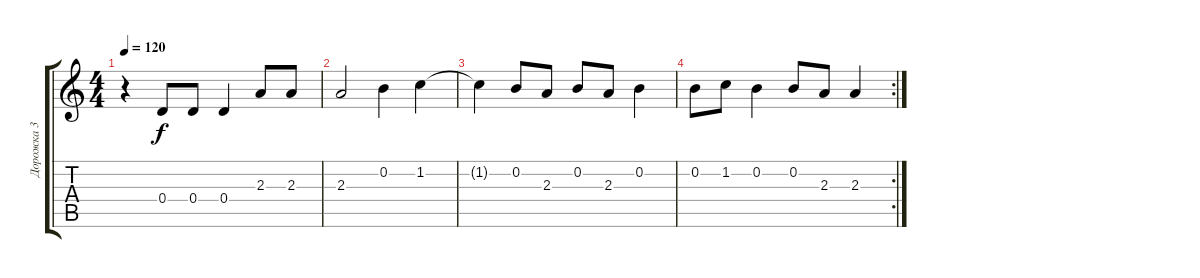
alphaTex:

\track ("Дорожка 3" "Дорожка 3") {instrument electricguitarjazz}
\staff {score tabs}
\tuning (E4 B3 G3 D3 A2 E2) {hide}
\ts (4 4)
\tempo 120
\clef g2
\ks c
r.4{dy f} 0.4.8 0.4.8 0.4.4 2.3.8 2.3.8 |
2.3.2 0.2.4 1.2.4 |
1.2{t}.4 0.2.8 2.3.8 0.2.8 2.3.8 0.2.4 |
\rc 2
0.2.8 1.2.8 0.2.4 0.2.8 2.3.8 2.3.4
